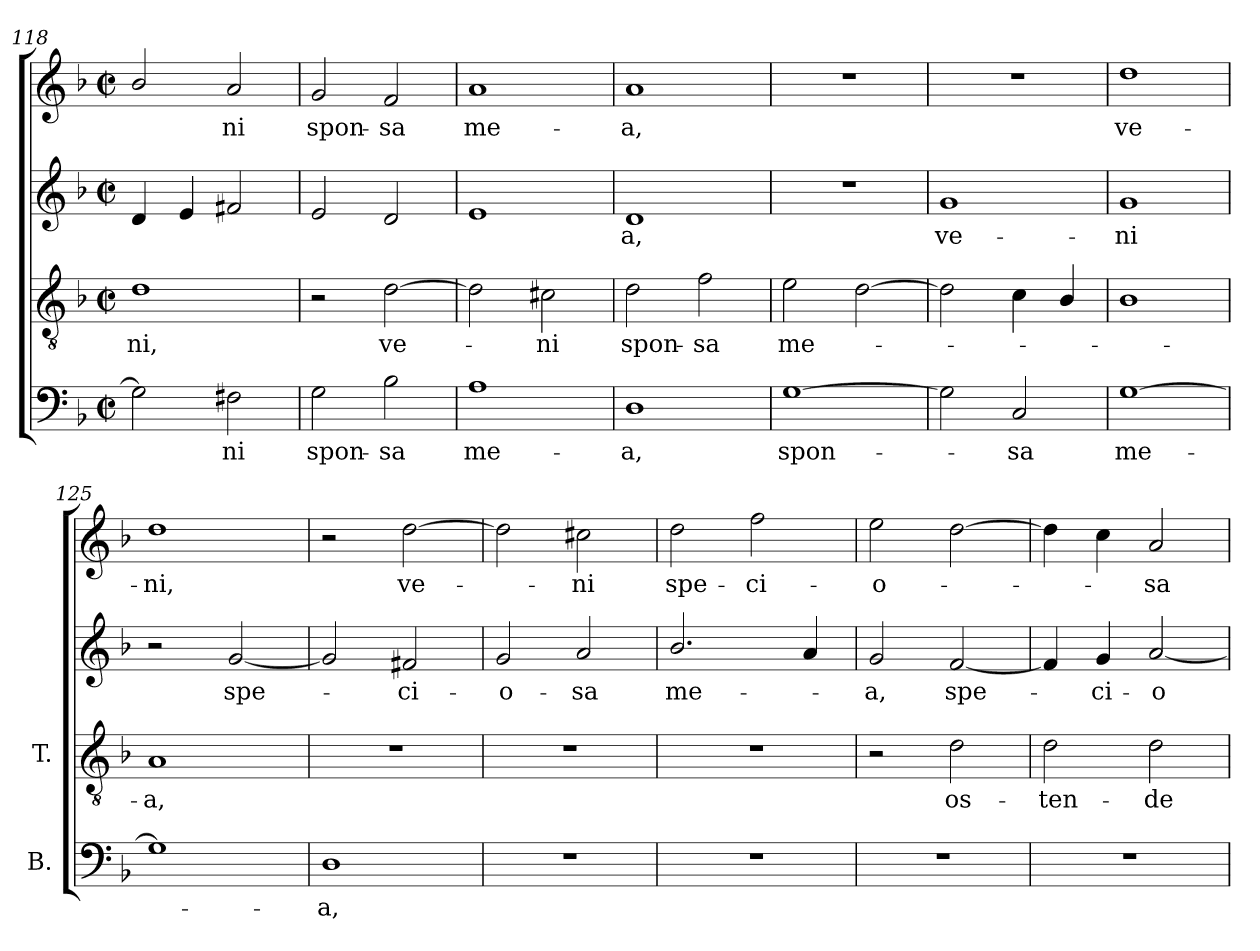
**kern	**text	**kern	**text	**kern	**text	**kern	**text
*part4	*part4	*part3	*part3	*part2	*part2	*part1	*part1
*staff4	*staff4	*staff3	*staff3	*staff2	*staff2	*staff1	*staff1
*I""Bajo"	*	*I""Contralto"	*	*I""Tenor"	*	*I""Tiple"	*
*I'B.	*	*I'T.	*	*	*	*	*
*clefF4	*	*clefGv2	*	*clefG2	*	*clefG2	*
*	*	*ITrd7c12	*	*	*	*	*
*k[b-]	*	*k[b-]	*	*k[b-]	*	*k[b-]	*
*F:	*	*F:	*	*F:	*	*F:	*
*M2/2	*	*M2/2	*	*M2/2	*	*M2/2	*
*met(c|)	*	*met(c|)	*	*met(c|)	*	*met(c|)	*
=118	=118	=118	=118	=118	=118	=118	=118
!	!	!	!LO:LY:b:color=#000000	!	!	!	!
2Gi\]	.	1Di	-ni,	4di/	.	2b-i/	.
.	.	.	.	4ei/	.	.	.
!	!LO:LY:b:color=#000000	!	!	!	!	!	!
!	!	!	!	!	!	!	!LO:LY:b:color=#000000
2F#Xi\	-ni	.	.	2f#Xi/	.	2ai/	-ni
=119	=119	=119	=119	=119	=119	=119	=119
!	!LO:LY:b:color=#000000	!	!	!	!	!	!
!	!	!	!	!	!	!	!LO:LY:b:color=#000000
2Gi\	spon-	2r	.	2ei/	.	2gi/	spon-
!	!LO:LY:b:color=#000000	!	!	!	!	!	!
!	!	!	!LO:LY:b:color=#000000	!	!	!	!
!	!	!	!	!	!	!	!LO:LY:b:color=#000000
2B-i\	-sa	[2Di\	ve-	2di/	.	2fi/	-sa
=120	=120	=120	=120	=120	=120	=120	=120
!	!LO:LY:b:color=#000000	!	!	!	!	!	!
!	!	!	!	!	!	!	!LO:LY:b:color=#000000
1Ai	me-	2Di\]	.	1ei	.	1ai	me-
!	!	!	!LO:LY:b:color=#000000	!	!	!	!
.	.	2C#Xi\	-ni	.	.	.	.
=121	=121	=121	=121	=121	=121	=121	=121
!	!LO:LY:b:color=#000000	!	!	!	!	!	!
!	!	!	!LO:LY:b:color=#000000	!	!	!	!
!	!	!	!	!	!LO:LY:b:color=#000000	!	!
!	!	!	!	!	!	!	!LO:LY:b:color=#000000
1Di	-a,	2Di\	spon-	1di	-a,	1ai	-a,
!	!	!	!LO:LY:b:color=#000000	!	!	!	!
.	.	2Fi\	-sa	.	.	.	.
=122	=122	=122	=122	=122	=122	=122	=122
!	!LO:LY:b:color=#000000	!	!	!	!	!	!
!	!	!	!LO:LY:b:color=#000000	!	!	!	!
[1Gi	spon-	2Ei\	me-	1r	.	1r	.
.	.	[2Di\	.	.	.	.	.
=123	=123	=123	=123	=123	=123	=123	=123
!	!	!	!	!	!LO:LY:b:color=#000000	!	!
2Gi\]	.	2Di\]	.	1gi	ve-	1r	.
!	!LO:LY:b:color=#000000	!	!	!	!	!	!
2Ci/	-sa	4Ci\	.	.	.	.	.
.	.	4BB-i/	.	.	.	.	.
=124	=124	=124	=124	=124	=124	=124	=124
!	!LO:LY:b:color=#000000	!	!	!	!	!	!
!	!	!	!	!	!LO:LY:b:color=#000000	!	!
!	!	!	!	!	!	!	!LO:LY:b:color=#000000
[1Gi	me-	1BB-i	.	1gi	-ni	1ddi	ve-
!!LO:LB:g=z
=125	=125	=125	=125	=125	=125	=125	=125
!	!	!	!LO:LY:b:color=#000000	!	!	!	!
!	!	!	!	!	!	!	!LO:LY:b:color=#000000
1Gi]	.	1AAi	-a,	2r	.	1ddi	-ni,
!	!	!	!	!	!LO:LY:b:color=#000000	!	!
.	.	.	.	[2gi/	spe-	.	.
=126	=126	=126	=126	=126	=126	=126	=126
!	!LO:LY:b:color=#000000	!	!	!	!	!	!
1Di	-a,	1r	.	2gi/]	.	2r	.
!	!	!	!	!	!LO:LY:b:color=#000000	!	!
!	!	!	!	!	!	!	!LO:LY:b:color=#000000
.	.	.	.	2f#Xi/	-ci-	[2ddi\	ve-
=127	=127	=127	=127	=127	=127	=127	=127
!	!	!	!	!	!LO:LY:b:color=#000000	!	!
1r	.	1r	.	2gi/	-o-	2ddi\]	.
!	!	!	!	!	!LO:LY:b:color=#000000	!	!
!	!	!	!	!	!	!	!LO:LY:b:color=#000000
.	.	.	.	2ai/	-sa	2cc#Xi\	-ni
=128	=128	=128	=128	=128	=128	=128	=128
!	!	!	!	!	!LO:LY:b:color=#000000	!	!
!	!	!	!	!	!	!	!LO:LY:b:color=#000000
1r	.	1r	.	2.b-i/	me-	2ddi\	spe-
!	!	!	!	!	!	!	!LO:LY:b:color=#000000
.	.	.	.	.	.	2ffi\	-ci-
.	.	.	.	4ai/	.	.	.
=129	=129	=129	=129	=129	=129	=129	=129
!	!	!	!	!	!LO:LY:b:color=#000000	!	!
!	!	!	!	!	!	!	!LO:LY:b:color=#000000
1r	.	2r	.	2gi/	-a,	2eei\	-o-
!	!	!	!LO:LY:b:color=#000000	!	!	!	!
!	!	!	!	!	!LO:LY:b:color=#000000	!	!
.	.	2Di\	os-	[2fi/	spe-	[2ddi\	.
=130	=130	=130	=130	=130	=130	=130	=130
!	!	!	!LO:LY:b:color=#000000	!	!	!	!
1r	.	2Di\	-ten-	4fi/]	.	4ddi\]	.
!	!	!	!	!	!LO:LY:b:color=#000000	!	!
.	.	.	.	4gi/	-ci-	4cci\	.
!	!	!	!LO:LY:b:color=#000000	!	!	!	!
!	!	!	!	!	!LO:LY:b:color=#000000	!	!
!	!	!	!	!	!	!	!LO:LY:b:color=#000000
.	.	2Di\	-de	[2ai/	-o-	2ai/	-sa
=	=	=	=	=	=	=	=
*-	*-	*-	*-	*-	*-	*-	*-
